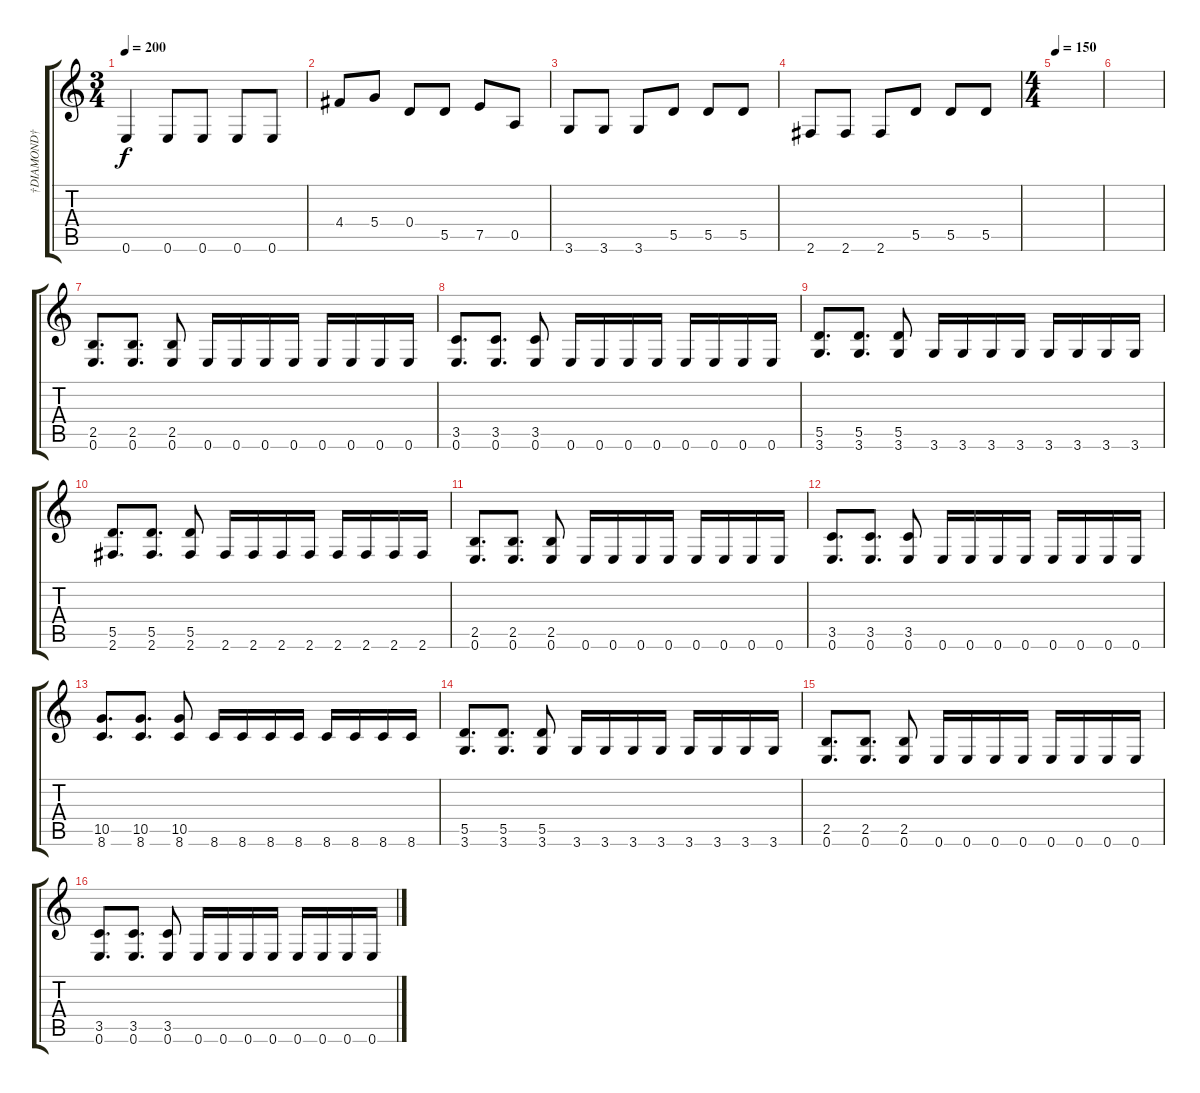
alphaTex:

\track ("†DIAMOND†" "†DIAMOND†") {instrument distortionguitar}
\staff {score tabs}
\tuning (E4 B3 G3 D3 A2 E2) {hide}
\ts (3 4)
\tempo 200
\clef g2
\ks c
0.6.4{dy f} 0.6.8 0.6.8 0.6.8 0.6.8 |
4.4.8 5.4.8 0.4.8 5.5.8 7.5.8 0.5.8 |
3.6.8 3.6.8 3.6.8 5.5.8 5.5.8 5.5.8 |
2.6.8 2.6.8 2.6.8 5.5.8 5.5.8 5.5.8 |
\ts (4 4)
\tempo 150
|
|
(2.5 0.6).8{d} (2.5 0.6).8{d} (2.5 0.6).8 0.6.16 0.6.16 0.6.16 0.6.16 0.6.16 0.6.16 0.6.16 0.6.16 |
(3.5 0.6).8{d} (3.5 0.6).8{d} (3.5 0.6).8 0.6.16 0.6.16 0.6.16 0.6.16 0.6.16 0.6.16 0.6.16 0.6.16 |
(5.5 3.6).8{d} (5.5 3.6).8{d} (5.5 3.6).8 3.6.16 3.6.16 3.6.16 3.6.16 3.6.16 3.6.16 3.6.16 3.6.16 |
(5.5 2.6).8{d} (5.5 2.6).8{d} (5.5 2.6).8 2.6.16 2.6.16 2.6.16 2.6.16 2.6.16 2.6.16 2.6.16 2.6.16 |
(2.5 0.6).8{d} (2.5 0.6).8{d} (2.5 0.6).8 0.6.16 0.6.16 0.6.16 0.6.16 0.6.16 0.6.16 0.6.16 0.6.16 |
(3.5 0.6).8{d} (3.5 0.6).8{d} (3.5 0.6).8 0.6.16 0.6.16 0.6.16 0.6.16 0.6.16 0.6.16 0.6.16 0.6.16 |
(10.5 8.6).8{d} (10.5 8.6).8{d} (10.5 8.6).8 8.6.16 8.6.16 8.6.16 8.6.16 8.6.16 8.6.16 8.6.16 8.6.16 |
(5.5 3.6).8{d} (5.5 3.6).8{d} (5.5 3.6).8 3.6.16 3.6.16 3.6.16 3.6.16 3.6.16 3.6.16 3.6.16 3.6.16 |
(2.5 0.6).8{d} (2.5 0.6).8{d} (2.5 0.6).8 0.6.16 0.6.16 0.6.16 0.6.16 0.6.16 0.6.16 0.6.16 0.6.16 |
(3.5 0.6).8{d} (3.5 0.6).8{d} (3.5 0.6).8 0.6.16 0.6.16 0.6.16 0.6.16 0.6.16 0.6.16 0.6.16 0.6.16
